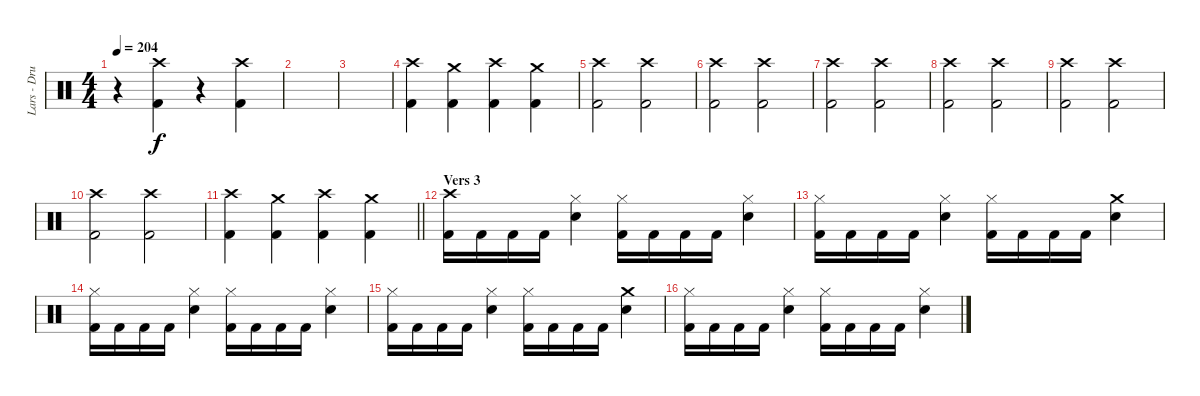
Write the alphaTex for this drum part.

\track ("Lars - Drums" "Lars - Dru") {solo instrument percussion}
\staff {score}
\articulation defaults
\ts (4 4)
\tempo 204
\clef neutral
\ks c
r.4{dy f} ("Crash high (hit)" "Kick (hit) 2").4 r.4 ("Crash high (hit)" "Kick (hit) 2").4 |
|
|
("Crash high (hit)" "Kick (hit) 2").4 ("Crash medium (hit)" "Kick (hit) 2").4 ("Crash high (hit)" "Kick (hit) 2").4 ("Crash medium (hit)" "Kick (hit) 2").4 |
("Crash high (hit)" "Kick (hit) 2").2 ("Crash high (hit)" "Kick (hit) 2").2 |
("Crash high (hit)" "Kick (hit) 2").2 ("Crash high (hit)" "Kick (hit) 2").2 |
("Crash high (hit)" "Kick (hit) 2").2 ("Crash high (hit)" "Kick (hit) 2").2 |
("Crash high (hit)" "Kick (hit) 2").2 ("Crash high (hit)" "Kick (hit) 2").2 |
("Crash high (hit)" "Kick (hit) 2").2 ("Crash high (hit)" "Kick (hit) 2").2 |
("Crash high (hit)" "Kick (hit) 2").2 ("Crash high (hit)" "Kick (hit) 2").2 |
\barLineRight lightlight
("Crash high (hit)" "Kick (hit) 2").4 ("Crash medium (hit)" "Kick (hit) 2").4 ("Crash high (hit)" "Kick (hit) 2").4 ("Crash medium (hit)" "Kick (hit) 2").4 |
\section ("" "Vers 3")
("Crash high (hit)" "Kick (hit) 2").16 "Kick (hit) 2".16 "Kick (hit) 2".16 "Kick (hit) 2".16 ("Hi-Hat (closed)" "Electric Snare (hit)").4 ("Hi-Hat (closed)" "Kick (hit) 2").16 "Kick (hit) 2".16 "Kick (hit) 2".16 "Kick (hit) 2".16 ("Hi-Hat (closed)" "Electric Snare (hit)").4 |
("Hi-Hat (closed)" "Kick (hit) 2").16 "Kick (hit) 2".16 "Kick (hit) 2".16 "Kick (hit) 2".16 ("Hi-Hat (closed)" "Electric Snare (hit)").4 ("Hi-Hat (closed)" "Kick (hit) 2").16 "Kick (hit) 2".16 "Kick (hit) 2".16 "Kick (hit) 2".16 ("Crash medium (hit)" "Electric Snare (hit)").4 |
("Hi-Hat (closed)" "Kick (hit) 2").16 "Kick (hit) 2".16 "Kick (hit) 2".16 "Kick (hit) 2".16 ("Hi-Hat (closed)" "Electric Snare (hit)").4 ("Hi-Hat (closed)" "Kick (hit) 2").16 "Kick (hit) 2".16 "Kick (hit) 2".16 "Kick (hit) 2".16 ("Hi-Hat (closed)" "Electric Snare (hit)").4 |
("Hi-Hat (closed)" "Kick (hit) 2").16 "Kick (hit) 2".16 "Kick (hit) 2".16 "Kick (hit) 2".16 ("Hi-Hat (closed)" "Electric Snare (hit)").4 ("Hi-Hat (closed)" "Kick (hit) 2").16 "Kick (hit) 2".16 "Kick (hit) 2".16 "Kick (hit) 2".16 ("Crash medium (hit)" "Electric Snare (hit)").4 |
("Hi-Hat (closed)" "Kick (hit) 2").16 "Kick (hit) 2".16 "Kick (hit) 2".16 "Kick (hit) 2".16 ("Hi-Hat (closed)" "Electric Snare (hit)").4 ("Hi-Hat (closed)" "Kick (hit) 2").16 "Kick (hit) 2".16 "Kick (hit) 2".16 "Kick (hit) 2".16 ("Hi-Hat (closed)" "Electric Snare (hit)").4
